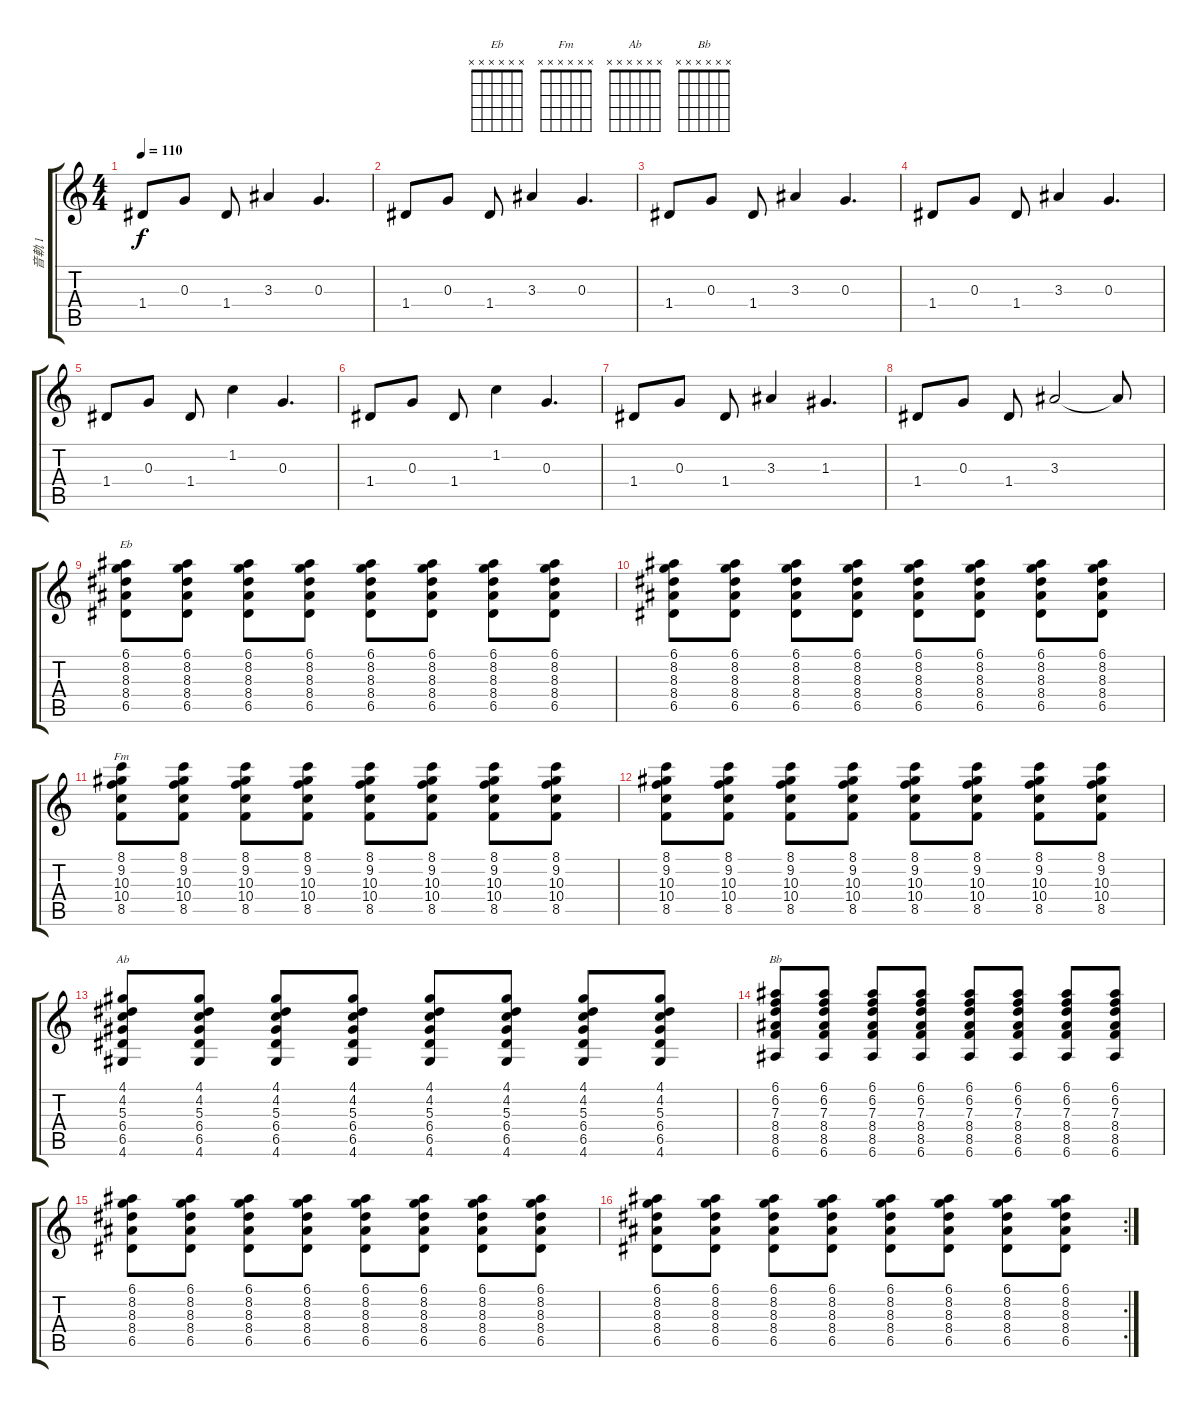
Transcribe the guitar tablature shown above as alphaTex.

\track ("音軌 1" "音軌 1") {instrument electricguitarjazz}
\staff {score tabs}
\tuning (E4 B3 G3 D3 A2 E2) {hide}
\chord ("Eb" x x x x x x)
\chord ("Fm" x x x x x x)
\chord ("Ab" x x x x x x)
\chord ("Bb" x x x x x x)
\ts (4 4)
\tempo 110
\clef g2
\ks c
1.4.8{dy f} 0.3.8 1.4.8 3.3.4 0.3.4{d} |
1.4.8 0.3.8 1.4.8 3.3.4 0.3.4{d} |
1.4.8 0.3.8 1.4.8 3.3.4 0.3.4{d} |
1.4.8 0.3.8 1.4.8 3.3.4 0.3.4{d} |
1.4.8 0.3.8 1.4.8 1.2.4 0.3.4{d} |
1.4.8 0.3.8 1.4.8 1.2.4 0.3.4{d} |
1.4.8 0.3.8 1.4.8 3.3.4 1.3.4{d} |
1.4.8 0.3.8 1.4.8 3.3.2 3.3{t}.8 |
(6.1 8.2 8.3 8.4 6.5).8{ch "Eb"} (6.1 8.2 8.3 8.4 6.5).8 (6.1 8.2 8.3 8.4 6.5).8 (6.1 8.2 8.3 8.4 6.5).8 (6.1 8.2 8.3 8.4 6.5).8 (6.1 8.2 8.3 8.4 6.5).8 (6.1 8.2 8.3 8.4 6.5).8 (6.1 8.2 8.3 8.4 6.5).8 |
(6.1 8.2 8.3 8.4 6.5).8 (6.1 8.2 8.3 8.4 6.5).8 (6.1 8.2 8.3 8.4 6.5).8 (6.1 8.2 8.3 8.4 6.5).8 (6.1 8.2 8.3 8.4 6.5).8 (6.1 8.2 8.3 8.4 6.5).8 (6.1 8.2 8.3 8.4 6.5).8 (6.1 8.2 8.3 8.4 6.5).8 |
(8.1 9.2 10.3 10.4 8.5).8{ch "Fm"} (8.1 9.2 10.3 10.4 8.5).8 (8.1 9.2 10.3 10.4 8.5).8 (8.1 9.2 10.3 10.4 8.5).8 (8.1 9.2 10.3 10.4 8.5).8 (8.1 9.2 10.3 10.4 8.5).8 (8.1 9.2 10.3 10.4 8.5).8 (8.1 9.2 10.3 10.4 8.5).8 |
(8.1 9.2 10.3 10.4 8.5).8 (8.1 9.2 10.3 10.4 8.5).8 (8.1 9.2 10.3 10.4 8.5).8 (8.1 9.2 10.3 10.4 8.5).8 (8.1 9.2 10.3 10.4 8.5).8 (8.1 9.2 10.3 10.4 8.5).8 (8.1 9.2 10.3 10.4 8.5).8 (8.1 9.2 10.3 10.4 8.5).8 |
(4.1 4.2 5.3 6.4 6.5 4.6).8{ch "Ab"} (4.1 4.2 5.3 6.4 6.5 4.6).8 (4.1 4.2 5.3 6.4 6.5 4.6).8 (4.1 4.2 5.3 6.4 6.5 4.6).8 (4.1 4.2 5.3 6.4 6.5 4.6).8 (4.1 4.2 5.3 6.4 6.5 4.6).8 (4.1 4.2 5.3 6.4 6.5 4.6).8 (4.1 4.2 5.3 6.4 6.5 4.6).8 |
(6.1 6.2 7.3 8.4 8.5 6.6).8{ch "Bb"} (6.1 6.2 7.3 8.4 8.5 6.6).8 (6.1 6.2 7.3 8.4 8.5 6.6).8 (6.1 6.2 7.3 8.4 8.5 6.6).8 (6.1 6.2 7.3 8.4 8.5 6.6).8 (6.1 6.2 7.3 8.4 8.5 6.6).8 (6.1 6.2 7.3 8.4 8.5 6.6).8 (6.1 6.2 7.3 8.4 8.5 6.6).8 |
(6.1 8.2 8.3 8.4 6.5).8 (6.1 8.2 8.3 8.4 6.5).8 (6.1 8.2 8.3 8.4 6.5).8 (6.1 8.2 8.3 8.4 6.5).8 (6.1 8.2 8.3 8.4 6.5).8 (6.1 8.2 8.3 8.4 6.5).8 (6.1 8.2 8.3 8.4 6.5).8 (6.1 8.2 8.3 8.4 6.5).8 |
\rc 2
(6.1 8.2 8.3 8.4 6.5).8 (6.1 8.2 8.3 8.4 6.5).8 (6.1 8.2 8.3 8.4 6.5).8 (6.1 8.2 8.3 8.4 6.5).8 (6.1 8.2 8.3 8.4 6.5).8 (6.1 8.2 8.3 8.4 6.5).8 (6.1 8.2 8.3 8.4 6.5).8 (6.1 8.2 8.3 8.4 6.5).8
